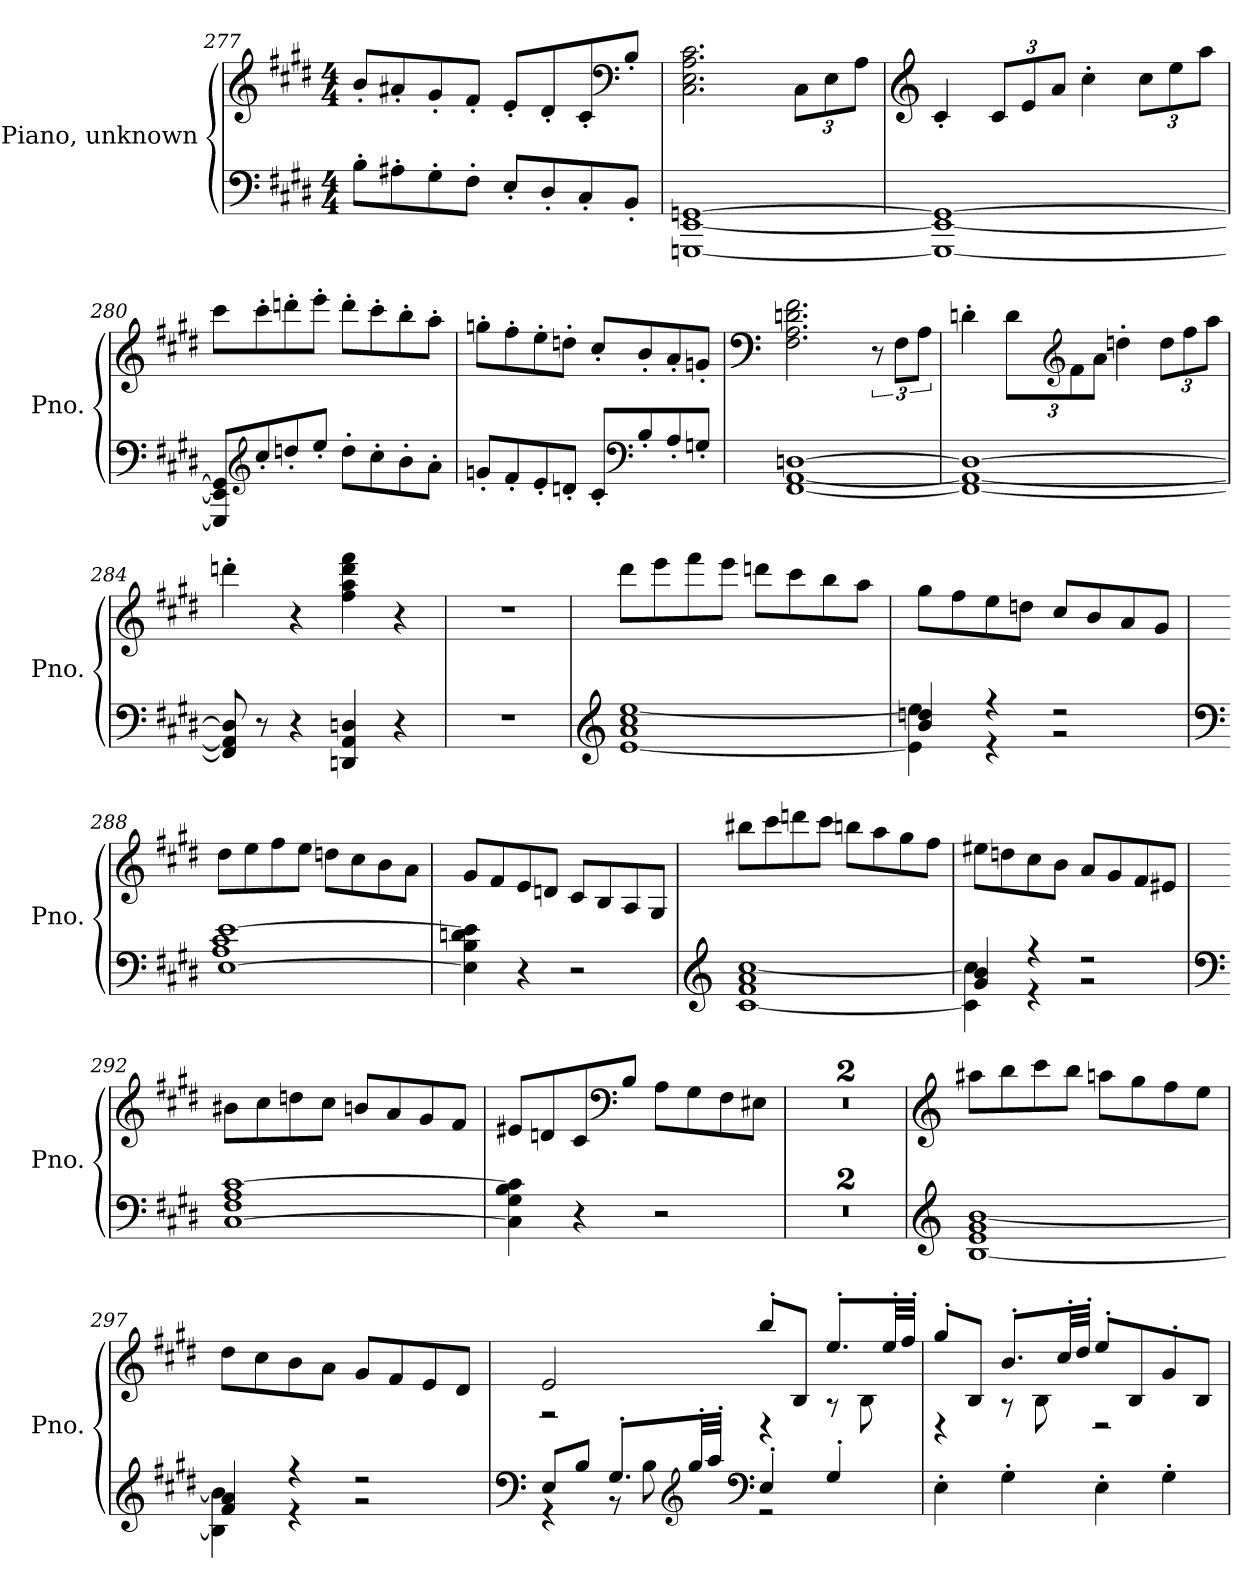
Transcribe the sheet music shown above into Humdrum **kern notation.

**kern	**kern
*part1	*part1
*staff2	*staff1
*I"Piano, unknown	*
*I'Pno.	*
!!LO:PB:g=z
*clefF4	*clefG2
*k[f#c#g#d#]	*k[f#c#g#d#]
*M4/4	*M4/4
=277	=277
8B'\L	8b'/L
8A#X'\	8a#X'/
8G#'\	8g#'/
8F#'\J	8f#'/J
8E'/L	8e'/L
8D#'/	8d#'/
8C#'/	8c#'/
*	*clefF4
8BB'/J	8B'/J
=278	=278
[1GGGn [1EE [1GGn	2.C#\ 2.E\ 2.A\ 2.c#\
*	*Xbrackettup
.	12C#\L
.	12E\
.	12A\J
=279	=279
*	*clefG2
1GGG_ 1EE_ 1GG_	4c#'/
.	12c#/L
.	12e/
.	12a/J
.	4cc#'\
.	12cc#\L
.	12ee\
.	12aa\J
=280	=280
8GGG/] 8EE/] 8GG/]L	8ccc#\L
*clefG2	*
8cc#'/	8ccc#'\
8ddn'/	8dddn'\
8ee'/J	8eee'\J
8dd'\L	8ddd'\L
8cc#'\	8ccc#'\
8b'\	8bb'\
8a'\J	8aa'\J
!!LO:LB:g=z
=281	=281
8gn'/L	8ggn'\L
8f#'/	8ff#'\
8e'/	8ee'\
8dn'/J	8ddn'\J
8c#'/L	8cc#'/L
*clefF4	*
8B'/	8b'/
8A'/	8a'/
8Gn'/J	8gn'/J
=282	=282
*	*clefF4
[1FF# [1AA [1Dn	2.F#\ 2.A\ 2.dn\ 2.f#\
*	*brackettup
.	12r
.	12F#\L
.	12A\J
=283	=283
1FF#_ 1AA_ 1D_	4dn'\
*	*Xbrackettup
.	12d\L
*	*clefG2
.	12f#\
.	12a\J
.	4ddn'\
.	12dd\L
.	12ff#\
.	12aa\J
=284	=284
8FF#/] 8AA/] 8D/]	4dddn'\
8r	.
4r	4r
4DDn/ 4AA/ 4Dn/	4ff#\ 4aa\ 4ddd\ 4fff#\
4r	4r
=285	=285
1r	1r
!!LO:LB:g=z
=286	=286
*clefG2	*
*^	*
1a 1cc#	[1e [1ee	8ddd#\L
.	.	8eee\
.	.	8fff#\
.	.	8eee\J
.	.	8dddn\L
.	.	8ccc#\
.	.	8bb\
.	.	8aa\J
=287	=287	=287
4b/ 4ddn/	4e\] 4ee\]	8gg#\L
.	.	8ff#\
4r	4r	8ee\
.	.	8ddn\J
2r	2r	8cc#/L
.	.	8b/
.	.	8a/
.	.	8g#/J
=288	=288	=288
*clefF4	*	*
[1E [1e	1A 1c#	8dd#\L
.	.	8ee\
.	.	8ff#\
.	.	8ee\J
.	.	8ddn\L
.	.	8cc#\
.	.	8b\
.	.	8a\J
*v	*v	*
=289	=289
4E\] 4B\ 4dn\ 4e\]	8g#/L
.	8f#/
4r	8e/
.	8dn/J
2r	8c#/L
.	8B/
.	8A/
.	8G#/J
!!LO:LB:g=z
=290	=290
*clefG2	*
*^	*
1f# 1a	[1c# [1cc#	8bb#X\L
.	.	8ccc#\
.	.	8dddn\
.	.	8ccc#\J
.	.	8bbn\L
.	.	8aa\
.	.	8gg#\
.	.	8ff#\J
=291	=291	=291
4g#/ 4b/	4c#\] 4cc#\]	8ee#X\L
.	.	8ddn\
4r	4r	8cc#\
.	.	8b\J
2r	2r	8a/L
.	.	8g#/
.	.	8f#/
.	.	8e#X/J
=292	=292	=292
*clefF4	*	*
[1C# [1c#	1F# 1A	8b#X\L
.	.	8cc#\
.	.	8ddn\
.	.	8cc#\J
.	.	8bn/L
.	.	8a/
.	.	8g#/
.	.	8f#/J
*v	*v	*
!!LO:LB:g=z
=293	=293
4C#\] 4G#\ 4B\ 4c#\]	8e#X/L
.	8dn/
4r	8c#/
*	*clefF4
.	8B/J
2r	8A\L
.	8G#\
.	8F#\
.	8E#X\J
=294	=294
1r	1r
=295	=295
1r	1r
=296	=296
*clefG2	*clefG2
*^	*
1e 1g#	[1B [1b	8aa#X\L
.	.	8bb\
.	.	8ccc#\
.	.	8bb\J
.	.	8aan\L
.	.	8gg#\
.	.	8ff#\
.	.	8ee\J
=297	=297	=297
4f#/ 4a/	4B\] 4b\]	8dd#\L
.	.	8cc#\
4r	4r	8b\
.	.	8a\J
2r	2r	8g#/L
.	.	8f#/
.	.	8e/
.	.	8d#/J
!!LO:LB:g=z
=298	=298	=298
*clefF4	*	*
*	*	*^
8E/L	4r	2e/	2r
8B/J	.	.	.
8.G#'/L	8r	.	.
.	8B\	.	.
*clefG2	*	*	*
32gg#'/LL	.	.	.
32aa'/JJJ	.	.	.
*clefF4	*	*	*
4E'/	2r	8bb'/L	4r
.	.	8B/J	.
4G#'/	.	8.ee'/L	8r
.	.	.	8B\
.	.	32ee'/LL	.
.	.	32ff#'/JJJ	.
*v	*v	*	*
=299	=299	=299
4E'\	8gg#'/L	4r
.	8B/J	.
4G#'\	8.b'/L	8r
.	.	8B\
.	32cc#'/LL	.
.	32dd#'/JJJ	.
4E'\	8ee'/L	2r
.	8B/	.
4G#'\	8g#'/	.
.	8B/J	.
*	*v	*v
=	=
*-	*-
